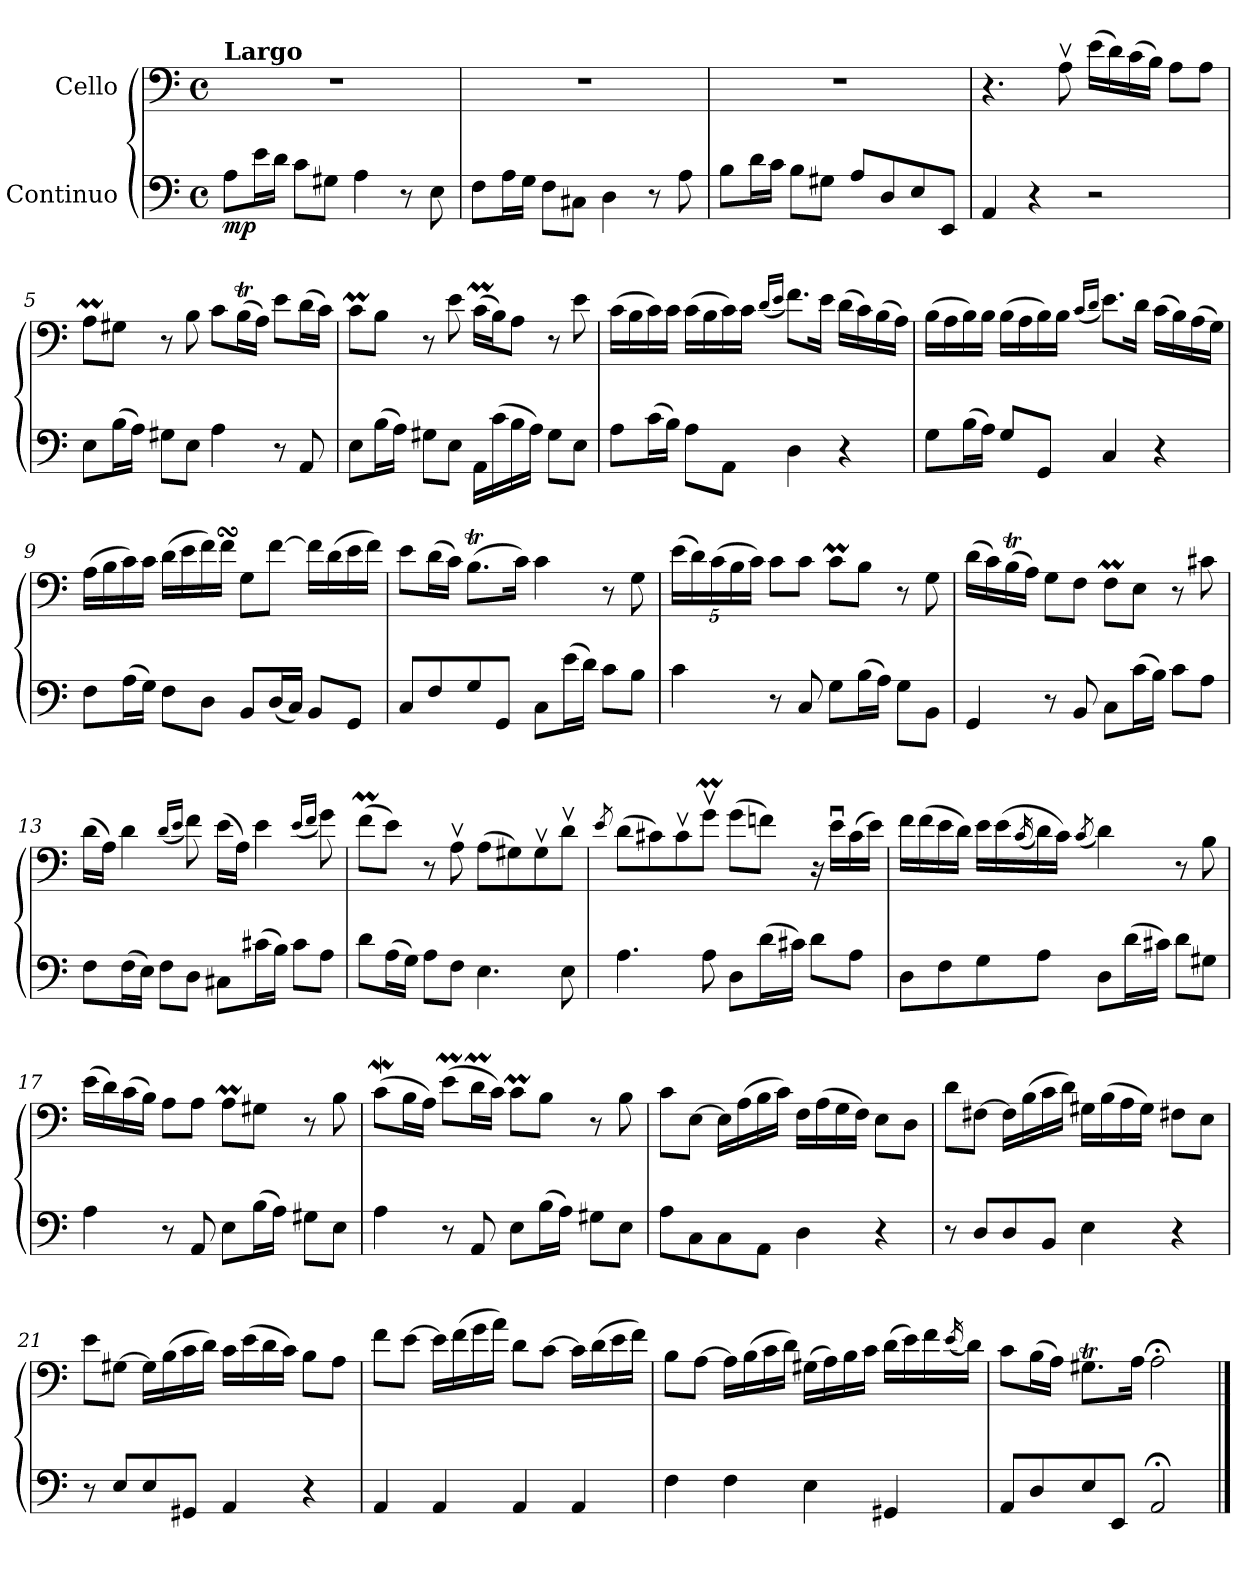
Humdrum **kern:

**kern	**dynam	**kern
*part2	*part2	*part1
*staff2	*staff2	*staff1
*I"Continuo	*	*I"Cello
*clefF4	*	*clefF4
*k[]	*	*k[]
*M4/4	*	*M4/4
*met(c)	*	*met(c)
=1	=1	=1
!	!	!LO:TX:a:B:t=Largo
!	!LO:DY:b	!
8A\L	mp	1r
16e\L	.	.
16d\JJ	.	.
8c\L	.	.
8G#X\J	.	.
4A\	.	.
8r	.	.
8E\	.	.
=2	=2	=2
8F\L	.	1r
16A\L	.	.
16G\JJ	.	.
8F\L	.	.
8C#X\J	.	.
4D\	.	.
8r	.	.
8A\	.	.
=3	=3	=3
8B\L	.	1r
16d\L	.	.
16c\JJ	.	.
8B\L	.	.
8G#X\J	.	.
8A/L	.	.
8D/	.	.
8E/	.	.
8EE/J	.	.
!!LO:LB:g=z
=4	=4	=4
4AA/	.	4.r
4r	.	.
.	.	8Av\
2r	.	(>16e\LL
.	.	16d\)
.	.	(>16c\
.	.	16B\JJ)
.	.	8A\L
.	.	8A\J
=5	=5	=5
8E\L	.	8AM\L
(>16B\L	.	8G#X\J
16A\JJ)	.	.
8G#X\L	.	8r
8E\J	.	8B\
4A\	.	8c\L
.	.	(>16Bt\L
.	.	16A\JJ)
8r	.	8e\L
8AA/	.	(>16d\L
.	.	16c\JJ)
=6	=6	=6
8E\L	.	8cM\L
(>16B\L	.	8B\J
16A\JJ)	.	.
8G#X\L	.	8r
8E\J	.	8e\
16AA\LL	.	(>16cM\LL
(>16c\	.	16B\J)
16B\	.	8A\J
16A\JJ)	.	.
8G#\L	.	8r
8E\J	.	8e\
!!LO:LB:g=z
=7	=7	=7
8A\L	.	(>16c\LL
.	.	16B\
(>16c\L	.	16c\)
16B\JJ)	.	16c\JJ
8A\L	.	(>16c\LL
.	.	16B\
8AA\J	.	16c\)
.	.	16c\JJ
.	.	(<16qd/LL
.	.	16qe/JJ
4D\	.	8.f\L)
.	.	16e\Jk
4r	.	(>16d\LL
.	.	16c\)
.	.	(>16B\
.	.	16A\JJ)
=8	=8	=8
8G\L	.	(>16B\LL
.	.	16A\
(>16B\L	.	16B\)
16A\JJ)	.	16B\JJ
8G/L	.	(>16B\LL
.	.	16A\
8GG/J	.	16B\)
.	.	16B\JJ
.	.	(<16qc/LL
.	.	16qd/JJ
4C/	.	8.e\L)
.	.	16d\Jk
4r	.	(>16c\LL
.	.	16B\)
.	.	(>16A\
.	.	16G\JJ)
=9	=9	=9
8F\L	.	(>16A\LL
.	.	16B\
(>16A\L	.	16c\)
16G\JJ)	.	16c\JJ
8F\L	.	(>16d\LL
.	.	16e\
8D\J	.	16f\)
.	.	16fsSSs\JJ
8BB/L	.	8G\L
(<16D/L	.	[8f\J
16C/JJ)	.	.
8BB/L	.	16f\LL]
.	.	(>16d\
8GG/J	.	16e\
.	.	16f\JJ)
!!LO:LB:g=z
=10	=10	=10
8C/L	.	8e\L
8F/	.	(>16d\L
.	.	16c\JJ)
8G/	.	(>8.Bt\L
8GG/J	.	.
.	.	16c\Jk)
8C\L	.	4c\
(>16e\L	.	.
16d\JJ)	.	.
8c\L	.	8r
8B\J	.	8G\
=11	=11	=11
*	*	*Xbrackettup
4c\	.	(>20e\LL
.	.	20d\)
.	.	(>20c\
.	.	20B\
.	.	20c\JJ)
8r	.	8c\L
8C/	.	8c\J
8G\L	.	8cM\L
(>16B\L	.	8B\J
16A\JJ)	.	.
8G\L	.	8r
8BB\J	.	8G\
=12	=12	=12
4GG/	.	(>16d\LL
.	.	16c\)
.	.	(>16Bt\
.	.	16A\JJ)
8r	.	8G\L
8BB/	.	8F\J
8C\L	.	8FM\L
(>16c\L	.	8E\J
16B\JJ)	.	.
8c\L	.	8r
8A\J	.	8c#X\
!!LO:LB:g=z
=13	=13	=13
8F\L	.	(>16d\LL
.	.	16A\JJ)
(>16F\L	.	4d\
16E\JJ)	.	.
8F\L	.	.
.	.	(<16qd/LL
.	.	16qe/JJ
8D\J	.	8f\)
8C#X\L	.	(>16e\LL
.	.	16A\JJ)
(>16c#X\L	.	4e\
16B\JJ)	.	.
8c#\L	.	.
.	.	(<16qe/LL
.	.	16qf/JJ
8A\J	.	8g\)
=14	=14	=14
8d\L	.	(>8fM\L
(>16A\L	.	8e\J)
16G\JJ)	.	.
8A\L	.	8r
8F\J	.	8Av\
4.E\	.	(>8A\L
.	.	8G#X\)
.	.	8G#v\
8E\	.	8dv\J
=15	=15	=15
.	.	8qe/
4.A\	.	(>8d\L
.	.	8c#X\)
.	.	8c#v\
8A\	.	8gMv\J
8D\L	.	(>8g\L
(>16d\L	.	8fn\J)
16c#X\JJ)	.	.
8d\L	.	16r
.	.	16eu\LL
8A\J	.	(>16c#\
.	.	16e\JJ)
!!LO:LB:g=z
=16	=16	=16
8D\L	.	16f\LL
.	.	(>16f\
8F\	.	16e\
.	.	16d\JJ)
8G\	.	16e\LL
.	.	(>16e\
.	.	(<16qc/
8A\J	.	16d\)
.	.	16c\JJ)
.	.	(<8qc/
8D\L	.	4d\)
(>16d\L	.	.
16c#X\JJ)	.	.
8d\L	.	8r
8G#X\J	.	8B\
=17	=17	=17
4A\	.	(>16e\LL
.	.	16d\)
.	.	(>16c\
.	.	16B\JJ)
8r	.	8A\L
8AA/	.	8A\J
8E\L	.	8AM\L
(>16B\L	.	8G#X\J
16A\JJ)	.	.
8G#X\L	.	8r
8E\J	.	8B\
=18	=18	=18
4A\	.	(>8cw\L
.	.	16B\L
.	.	16A\JJ)
8r	.	(>8em\L
8AA/	.	16dM\L
.	.	16c\JJ)
8E\L	.	8cM\L
(>16B\L	.	8B\J
16A\JJ)	.	.
8G#X\L	.	8r
8E\J	.	8B\
!!LO:PB:g=z
=19	=19	=19
8A\L	.	8c\L
8C\	.	[8E\J
8C\	.	16E\LL]
.	.	(>16A\
8AA\J	.	16B\
.	.	16c\JJ)
4D\	.	16F\LL
.	.	(>16A\
.	.	16G\
.	.	16F\JJ)
4r	.	8E\L
.	.	8D\J
=20	=20	=20
8r	.	8d\L
8D/L	.	[8F#X\J
8D/	.	16F#\LL]
.	.	(>16B\
8BB/J	.	16c\
.	.	16d\JJ)
4E\	.	16G#X\LL
.	.	(>16B\
.	.	16A\
.	.	16G#\JJ)
4r	.	8F#X\L
.	.	8E\J
=21	=21	=21
8r	.	8e\L
8E/L	.	[8G#X\J
8E/	.	16G#\LL]
.	.	(>16B\
8GG#X/J	.	16c\
.	.	16d\JJ)
4AA/	.	16c\LL
.	.	(>16e\
.	.	16d\
.	.	16c\JJ)
4r	.	8B\L
.	.	8A\J
!!LO:LB:g=z
=22	=22	=22
4AA/	.	8f\L
.	.	[8e\J
4AA/	.	16e\LL]
.	.	(>16f\
.	.	16g\
.	.	16a\JJ)
4AA/	.	8d\L
.	.	[8c\J
4AA/	.	16c\LL]
.	.	(>16d\
.	.	16e\
.	.	16f\JJ)
=23	=23	=23
4F\	.	8B\L
.	.	[8A\J
4F\	.	16A\LL]
.	.	(>16B\
.	.	16c\
.	.	16d\JJ)
4E\	.	(>16G#X\LL
.	.	16A\)
.	.	16B\
.	.	16c\JJ
4GG#X/	.	(>16d\LL
.	.	16e\)
.	.	16f\
.	.	(<16qe/
.	.	16d\JJ)
=24	=24	=24
8AA/L	.	8c\L
8D/	.	(>16B\L
.	.	16A\JJ)
8E/	.	8.G#Xt\L
8EE/J	.	.
.	.	16A\Jk
2AA;</	.	2A;<\
==	==	==
*-	*-	*-
